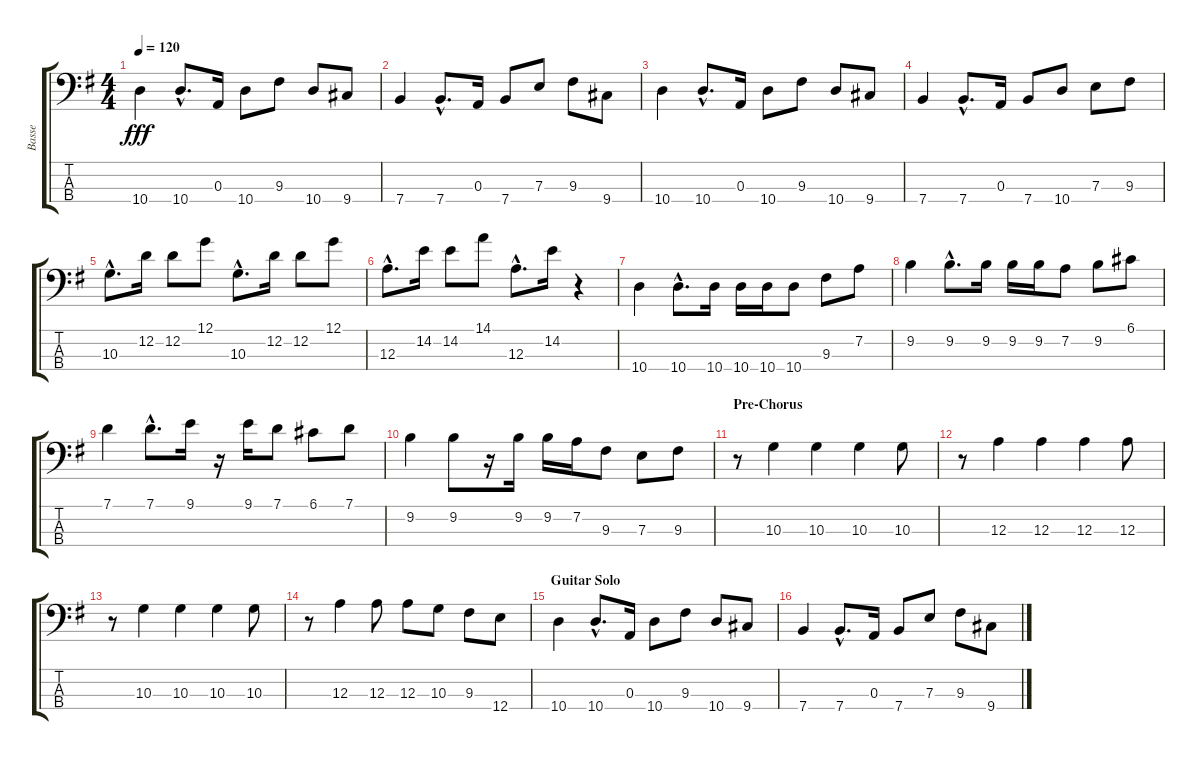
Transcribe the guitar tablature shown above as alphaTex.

\track ("Basse" "Basse") {instrument electricbassfinger}
\staff {score tabs}
\tuning (G2 D2 A1 E1) {hide}
\ts (4 4)
\tempo 120
\clef f4
\ks g
10.4.4{dy fff} 10.4{hac}.8{d} 0.3.16 10.4.8 9.3.8 10.4.8 9.4.8 |
7.4.4 7.4{hac}.8{d} 0.3.16 7.4.8 7.3.8 9.3.8 9.4.8 |
10.4.4 10.4{hac}.8{d} 0.3.16 10.4.8 9.3.8 10.4.8 9.4.8 |
7.4.4 7.4{hac}.8{d} 0.3.16 7.4.8 10.4.8 7.3.8 9.3.8 |
10.3{hac}.8{d} 12.2.16 12.2.8 12.1.8 10.3{hac}.8{d} 12.2.16 12.2.8 12.1.8 |
12.3{hac}.8{d} 14.2.16 14.2.8 14.1.8 12.3{hac}.8{d} 14.2.16 r.4 |
10.4.4 10.4{hac}.8{d} 10.4.16 10.4.16 10.4.16 10.4.8 9.3.8 7.2.8 |
9.2.4 9.2{hac}.8{d} 9.2.16 9.2.16 9.2.16 7.2.8 9.2.8 6.1.8 |
7.1.4 7.1{hac}.8{d} 9.1.16 r.16 9.1.16 7.1.8 6.1.8 7.1.8 |
9.2.4 9.2.8 r.16 9.2.16 9.2.16 7.2.16 9.3.8 7.3.8 9.3.8 |
\section ("" "Pre-Chorus")
r.8 10.3.4 10.3.4 10.3.4 10.3.8 |
r.8 12.3.4 12.3.4 12.3.4 12.3.8 |
r.8 10.3.4 10.3.4 10.3.4 10.3.8 |
r.8 12.3.4 12.3.8 12.3.8 10.3.8 9.3.8 12.4.8 |
\section ("" "Guitar Solo")
10.4.4 10.4{hac}.8{d} 0.3.16 10.4.8 9.3.8 10.4.8 9.4.8 |
7.4.4 7.4{hac}.8{d} 0.3.16 7.4.8 7.3.8 9.3.8 9.4.8
